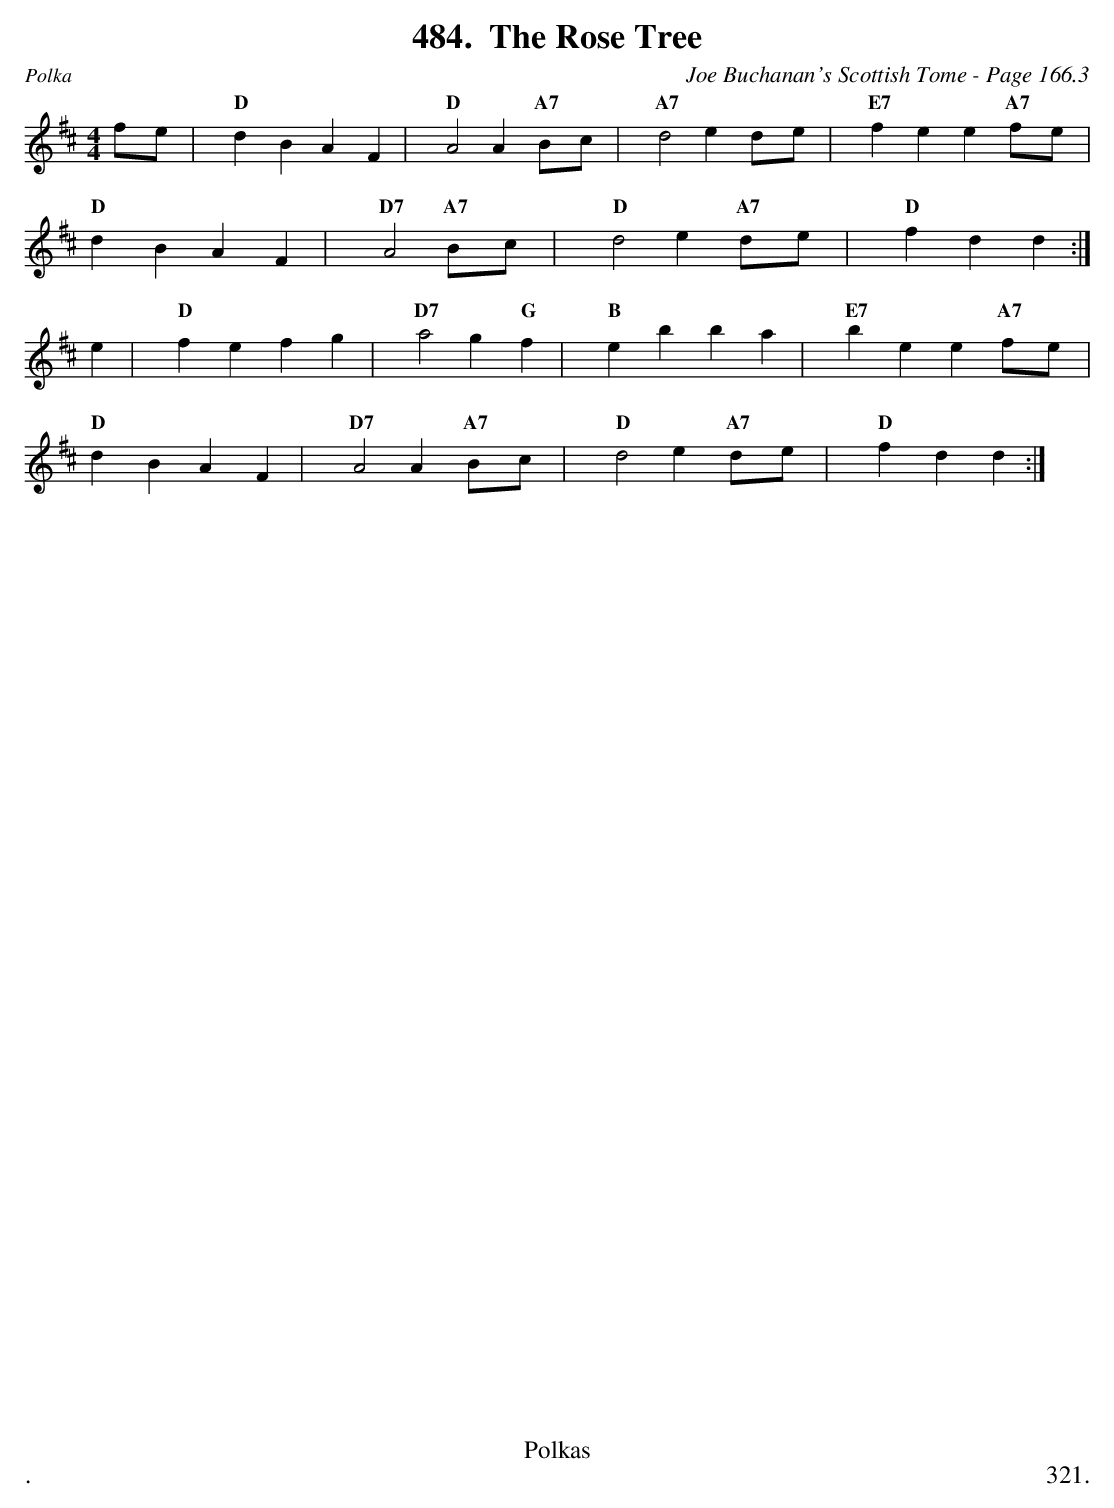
X:1
T:Rose Tree, The
C:Joe Buchanan's Scottish Tome - Page 166.3
L:1/8
M:4/4
K:D
fe | "D"d2 B2 A2 F2 | "D"A4 A2 "A7"Bc | "A7"d4 e2 de | "E7"f2 e2 e2 "A7"fe |
"D"d2 B2 A2 F2 | "D7"A4 "A7"Bc | "D"d4 e2 "A7"de | "D"f2 d2 d2 :|
e2 | "D"f2 e2 f2 g2 | "D7"a4 g2 "G"f2 | "B"e2 b2 b2 a2 | "E7"b2 e2 e2 "A7"fe |
"D"d2 B2 A2 F2 | "D7"A4 A2 "A7"Bc | "D"d4 e2 "A7"de | "D"f2 d2 d2 :|
